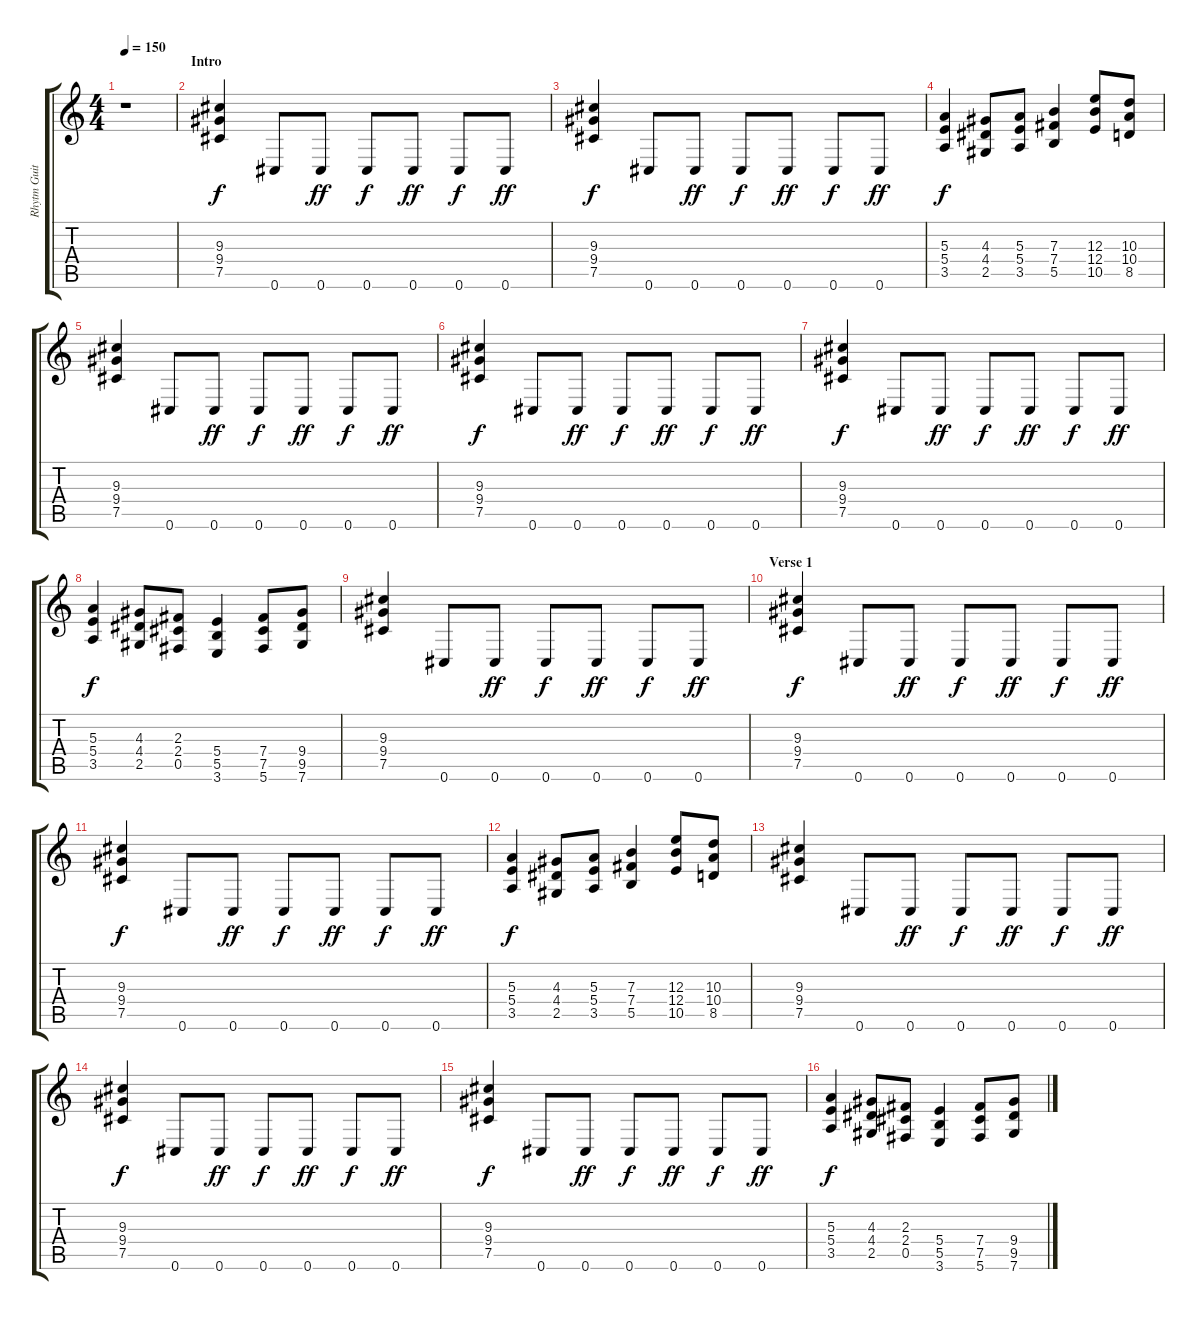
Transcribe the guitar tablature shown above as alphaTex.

\track ("Rhytm Guitar" "Rhytm Guit") {instrument distortionguitar}
\staff {score tabs}
\tuning (Db4 Ab3 E3 B2 Gb2 Db2) {hide}
\ts (4 4)
\tempo 150
\clef g2
\ks c
r.1{dy f instrument distortionguitar} |
\section ("" "Intro")
(9.3 9.4 7.5).4 0.6.8 0.6.8{dy ff} 0.6.8{dy f} 0.6.8{dy ff} 0.6.8{dy f} 0.6.8{dy ff} |
(9.3 9.4 7.5).4{dy f} 0.6.8 0.6.8{dy ff} 0.6.8{dy f} 0.6.8{dy ff} 0.6.8{dy f} 0.6.8{dy ff} |
(5.3 5.4 3.5).4{dy f} (4.3 4.4 2.5).8 (5.3 5.4 3.5).8 (7.3 7.4 5.5).4 (12.3 12.4 10.5).8 (10.3 10.4 8.5).8 |
(9.3 9.4 7.5).4 0.6.8 0.6.8{dy ff} 0.6.8{dy f} 0.6.8{dy ff} 0.6.8{dy f} 0.6.8{dy ff} |
(9.3 9.4 7.5).4{dy f} 0.6.8 0.6.8{dy ff} 0.6.8{dy f} 0.6.8{dy ff} 0.6.8{dy f} 0.6.8{dy ff} |
(9.3 9.4 7.5).4{dy f} 0.6.8 0.6.8{dy ff} 0.6.8{dy f} 0.6.8{dy ff} 0.6.8{dy f} 0.6.8{dy ff} |
(5.3 5.4 3.5).4{dy f} (4.3 4.4 2.5).8 (2.3 2.4 0.5).8 (5.4 5.5 3.6).4 (7.4 7.5 5.6).8 (9.4 9.5 7.6).8 |
(9.3 9.4 7.5).4 0.6.8 0.6.8{dy ff} 0.6.8{dy f} 0.6.8{dy ff} 0.6.8{dy f} 0.6.8{dy ff} |
\section ("" "Verse 1")
(9.3 9.4 7.5).4{dy f} 0.6.8 0.6.8{dy ff} 0.6.8{dy f} 0.6.8{dy ff} 0.6.8{dy f} 0.6.8{dy ff} |
(9.3 9.4 7.5).4{dy f} 0.6.8 0.6.8{dy ff} 0.6.8{dy f} 0.6.8{dy ff} 0.6.8{dy f} 0.6.8{dy ff} |
(5.3 5.4 3.5).4{dy f} (4.3 4.4 2.5).8 (5.3 5.4 3.5).8 (7.3 7.4 5.5).4 (12.3 12.4 10.5).8 (10.3 10.4 8.5).8 |
(9.3 9.4 7.5).4 0.6.8 0.6.8{dy ff} 0.6.8{dy f} 0.6.8{dy ff} 0.6.8{dy f} 0.6.8{dy ff} |
(9.3 9.4 7.5).4{dy f} 0.6.8 0.6.8{dy ff} 0.6.8{dy f} 0.6.8{dy ff} 0.6.8{dy f} 0.6.8{dy ff} |
(9.3 9.4 7.5).4{dy f} 0.6.8 0.6.8{dy ff} 0.6.8{dy f} 0.6.8{dy ff} 0.6.8{dy f} 0.6.8{dy ff} |
(5.3 5.4 3.5).4{dy f} (4.3 4.4 2.5).8 (2.3 2.4 0.5).8 (5.4 5.5 3.6).4 (7.4 7.5 5.6).8 (9.4 9.5 7.6).8
